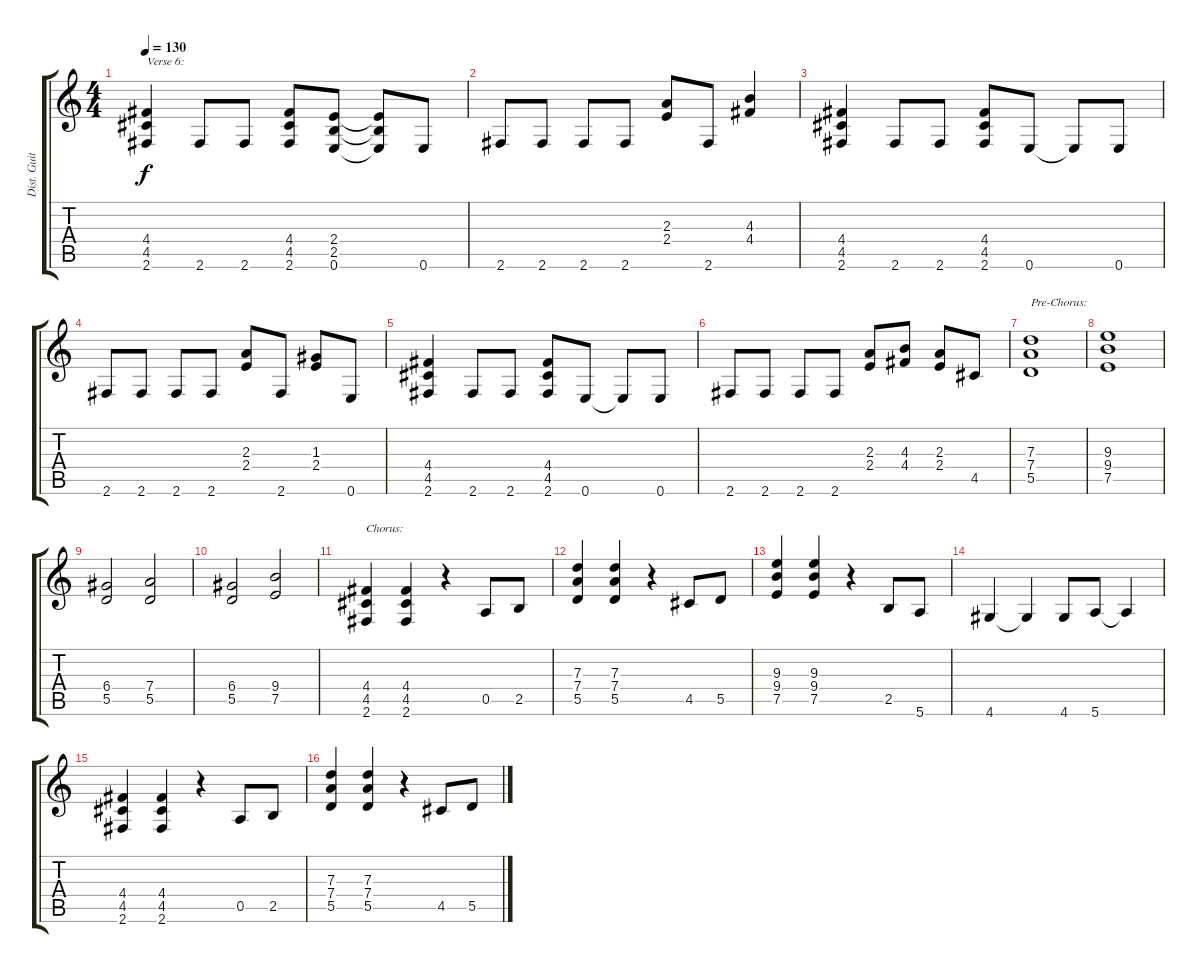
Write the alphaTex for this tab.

\track ("Dist. Guitar 1" "Dist. Guit") {instrument overdrivenguitar}
\staff {score tabs}
\tuning (E4 B3 G3 D3 A2 E2) {hide}
\ts (4 4)
\tempo 130
\clef g2
\ks c
(4.4 4.5 2.6).4{txt "Verse 6:" dy f} 2.6.8 2.6.8 (4.4 4.5 2.6).8 (2.4 2.5 0.6).8 (2.4{t} 2.5{t} 0.6{t}).8 0.6.8 |
2.6.8 2.6.8 2.6.8 2.6.8 (2.3 2.4).8 2.6.8 (4.3 4.4).4 |
(4.4 4.5 2.6).4 2.6.8 2.6.8 (4.4 4.5 2.6).8 0.6.8 0.6{t}.8 0.6.8 |
2.6.8 2.6.8 2.6.8 2.6.8 (2.3 2.4).8 2.6.8 (1.3 2.4).8 0.6.8 |
(4.4 4.5 2.6).4 2.6.8 2.6.8 (4.4 4.5 2.6).8 0.6.8 0.6{t}.8 0.6.8 |
2.6.8 2.6.8 2.6.8 2.6.8 (2.3 2.4).8 (4.3 4.4).8 (2.3 2.4).8 4.5.8 |
(7.3 7.4 5.5).1{txt "Pre-Chorus:"} |
(9.3 9.4 7.5).1 |
(6.4 5.5).2 (7.4 5.5).2 |
(6.4 5.5).2 (9.4 7.5).2 |
(4.4 4.5 2.6).4{txt "Chorus:"} (4.4 4.5 2.6).4 r.4 0.5.8 2.5.8 |
(7.3 7.4 5.5).4 (7.3 7.4 5.5).4 r.4 4.5.8 5.5.8 |
(9.3 9.4 7.5).4 (9.3 9.4 7.5).4 r.4 2.5.8 5.6.8 |
4.6.4 4.6{t}.4 4.6.8 5.6.8 5.6{t}.4 |
(4.4 4.5 2.6).4 (4.4 4.5 2.6).4 r.4 0.5.8 2.5.8 |
(7.3 7.4 5.5).4 (7.3 7.4 5.5).4 r.4 4.5.8 5.5.8
